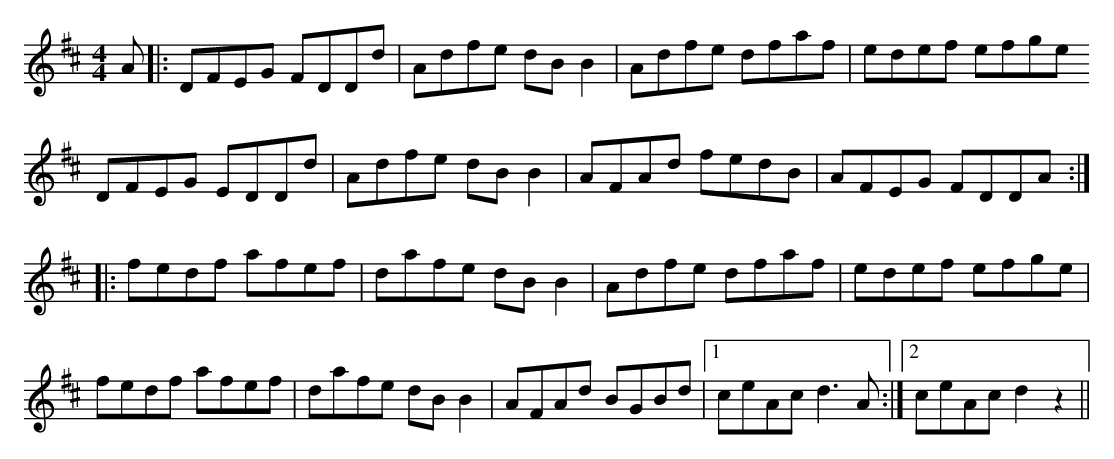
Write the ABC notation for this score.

X:1
M:4/4
K:D
A|:DFEG FDDd|Adfe dBB2|Adfe dfaf|edef efge
DFEG EDDd|Adfe dBB2|AFAd fedB|AFEG FDDA:|
|:fedf afef|dafe dBB2|Adfe dfaf|edef efge|
fedf afef|dafe dBB2|AFAd BGBd|1 ceAc d3A:|2 ceAc d2z2||
